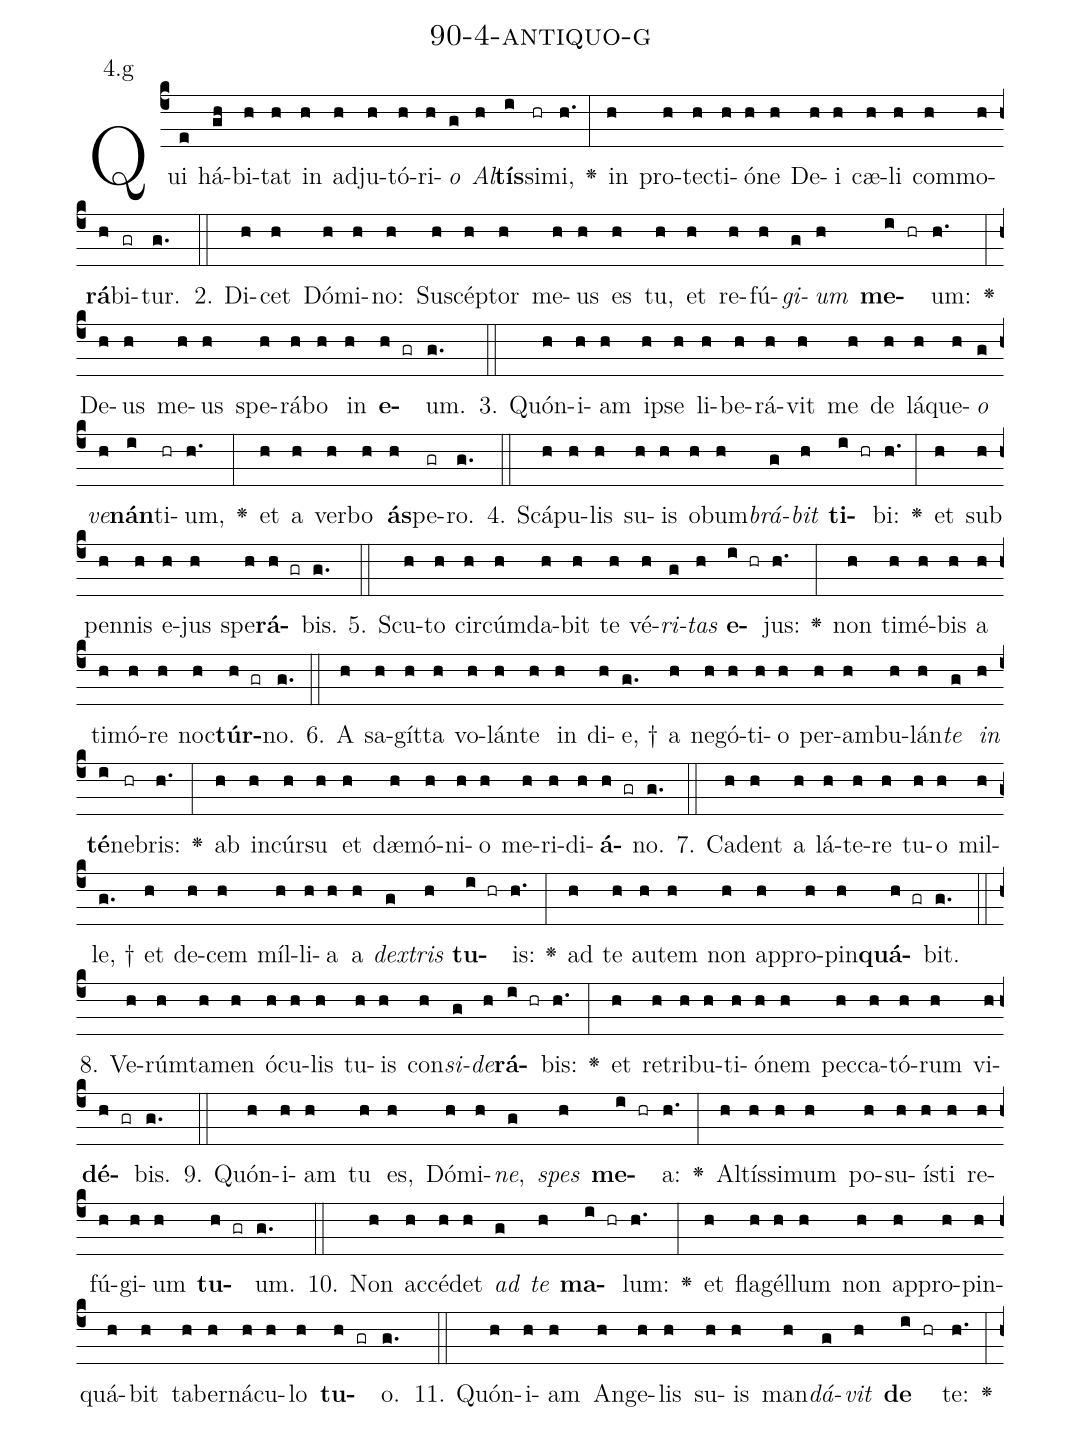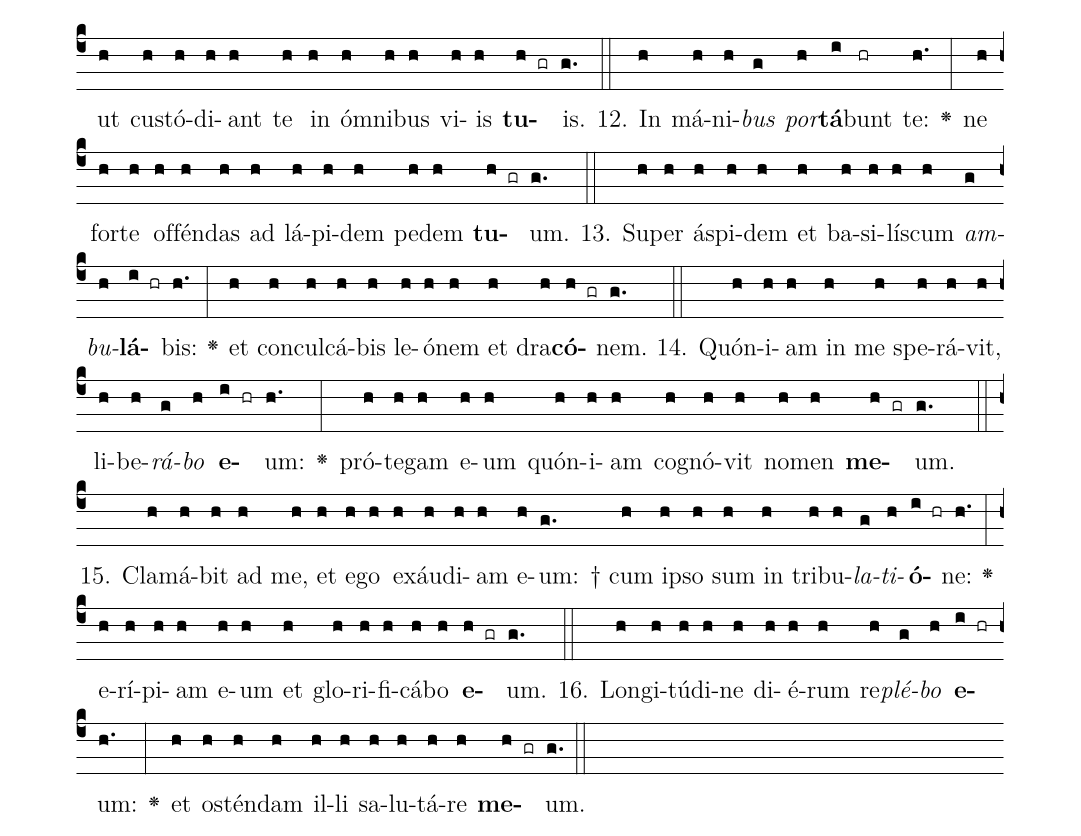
name: 90-4-antiquo-g;
annotation: 4.g;
%%
(c4)Qui(e) há(gh)bi(h)tat(h) in(h) ad(h)ju(h)tó(h)ri(h)<i>o</i>(g) <i>Al</i>(h)<b>tís</b>(i)si(hr)mi,(h.) <v>\greheightstar</v>(:) in(h) pro(h)tec(h)ti(h)ó(h)ne(h) De(h)i(h) cæ(h)li(h) com(h)mo(h)<b>rá</b>(h)bi(gr)tur.(g.) (::)
2. Di(h)cet(h) Dó(h)mi(h)no:(h) Su(h)scép(h)tor(h) me(h)us(h) es(h) tu,(h) et(h) re(h)fú(h)<i>gi</i>(g)<i>um</i>(h) <b>me</b>(i hr)um:(h.) <v>\greheightstar</v>(:) De(h)us(h) me(h)us(h) spe(h)rá(h)bo(h) in(h) <b>e</b>(h gr)um.(g.) (::)
3. Quón(h)i(h)am(h) ip(h)se(h) li(h)be(h)rá(h)vit(h) me(h) de(h) lá(h)que(h)<i>o</i>(g) <i>ve</i>(h)<b>nán</b>(i)ti(hr)um,(h.) <v>\greheightstar</v>(:) et(h) a(h) ver(h)bo(h) <b>ás</b>(h)pe(gr)ro.(g.) (::)
4. Scá(h)pu(h)lis(h) su(h)is(h) ob(h)um(h)<i>brá</i>(g)<i>bit</i>(h) <b>ti</b>(i hr)bi:(h.) <v>\greheightstar</v>(:) et(h) sub(h) pen(h)nis(h) e(h)jus(h) spe(h)<b>rá</b>(h gr)bis.(g.) (::)
5. Scu(h)to(h) cir(h)cúm(h)da(h)bit(h) te(h) vé(h)<i>ri</i>(g)<i>tas</i>(h) <b>e</b>(i hr)jus:(h.) <v>\greheightstar</v>(:) non(h) ti(h)mé(h)bis(h) a(h) ti(h)mó(h)re(h) noc(h)<b>túr</b>(h gr)no.(g.) (::)
6. A(h) sa(h)gít(h)ta(h) vo(h)lán(h)te(h) in(h) di(h)e, †(g.) a(h) neg(h)ó(h)ti(h)o(h) per(h)am(h)bu(h)lán(h)<i>te</i>(g) <i>in</i>(h) <b>té</b>(i)ne(hr)bris:(h.) <v>\greheightstar</v>(:) ab(h) in(h)cúr(h)su(h) et(h) dæ(h)mó(h)ni(h)o(h) me(h)ri(h)di(h)<b>á</b>(h gr)no.(g.) (::)
7. Ca(h)dent(h) a(h) lá(h)te(h)re(h) tu(h)o(h) mil(h)le, †(g.) et(h) de(h)cem(h) míl(h)li(h)a(h) a(h) <i>dex</i>(g)<i>tris</i>(h) <b>tu</b>(i hr)is:(h.) <v>\greheightstar</v>(:) ad(h) te(h) au(h)tem(h) non(h) ap(h)pro(h)pin(h)<b>quá</b>(h gr)bit.(g.) (::)
8. Ve(h)rúm(h)ta(h)men(h) ó(h)cu(h)lis(h) tu(h)is(h) con(h)<i>si</i>(g)<i>de</i>(h)<b>rá</b>(i hr)bis:(h.) <v>\greheightstar</v>(:) et(h) re(h)tri(h)bu(h)ti(h)ó(h)nem(h) pec(h)ca(h)tó(h)rum(h) vi(h)<b>dé</b>(h gr)bis.(g.) (::)
9. Quón(h)i(h)am(h) tu(h) es,(h) Dó(h)mi(h)<i>ne</i>,(g) <i>spes</i>(h) <b>me</b>(i hr)a:(h.) <v>\greheightstar</v>(:) Al(h)tís(h)si(h)mum(h) po(h)su(h)ís(h)ti(h) re(h)fú(h)gi(h)um(h) <b>tu</b>(h gr)um.(g.) (::)
10. Non(h) ac(h)cé(h)det(h) <i>ad</i>(g) <i>te</i>(h) <b>ma</b>(i hr)lum:(h.) <v>\greheightstar</v>(:) et(h) fla(h)gél(h)lum(h) non(h) ap(h)pro(h)pin(h)quá(h)bit(h) ta(h)ber(h)ná(h)cu(h)lo(h) <b>tu</b>(h gr)o.(g.) (::)
11. Quón(h)i(h)am(h) An(h)ge(h)lis(h) su(h)is(h) man(h)<i>dá</i>(g)<i>vit</i>(h) <b>de</b>(i hr) te:(h.) <v>\greheightstar</v>(:) ut(h) cus(h)tó(h)di(h)ant(h) te(h) in(h) óm(h)ni(h)bus(h) vi(h)is(h) <b>tu</b>(h gr)is.(g.) (::)
12. In(h) má(h)ni(h)<i>bus</i>(g) <i>por</i>(h)<b>tá</b>(i)bunt(hr) te:(h.) <v>\greheightstar</v>(:) ne(h) for(h)te(h) of(h)fén(h)das(h) ad(h) lá(h)pi(h)dem(h) pe(h)dem(h) <b>tu</b>(h gr)um.(g.) (::)
13. Su(h)per(h) ás(h)pi(h)dem(h) et(h) ba(h)si(h)lís(h)cum(h) <i>am</i>(g)<i>bu</i>(h)<b>lá</b>(i hr)bis:(h.) <v>\greheightstar</v>(:) et(h) con(h)cul(h)cá(h)bis(h) le(h)ó(h)nem(h) et(h) dra(h)<b>có</b>(h gr)nem.(g.) (::)
14. Quón(h)i(h)am(h) in(h) me(h) spe(h)rá(h)vit,(h) li(h)be(h)<i>rá</i>(g)<i>bo</i>(h) <b>e</b>(i hr)um:(h.) <v>\greheightstar</v>(:) pró(h)te(h)gam(h) e(h)um(h) quón(h)i(h)am(h) co(h)gnó(h)vit(h) no(h)men(h) <b>me</b>(h gr)um.(g.) (::)
15. Cla(h)má(h)bit(h) ad(h) me,(h) et(h) e(h)go(h) ex(h)áu(h)di(h)am(h) e(h)um: †(g.) cum(h) ip(h)so(h) sum(h) in(h) tri(h)bu(h)<i>la</i>(g)<i>ti</i>(h)<b>ó</b>(i hr)ne:(h.) <v>\greheightstar</v>(:) e(h)rí(h)pi(h)am(h) e(h)um(h) et(h) glo(h)ri(h)fi(h)cá(h)bo(h) <b>e</b>(h gr)um.(g.) (::)
16. Lon(h)gi(h)tú(h)di(h)ne(h) di(h)é(h)rum(h) re(h)<i>plé</i>(g)<i>bo</i>(h) <b>e</b>(i hr)um:(h.) <v>\greheightstar</v>(:) et(h) os(h)tén(h)dam(h) il(h)li(h) sa(h)lu(h)tá(h)re(h) <b>me</b>(h gr)um.(g.) (::)
